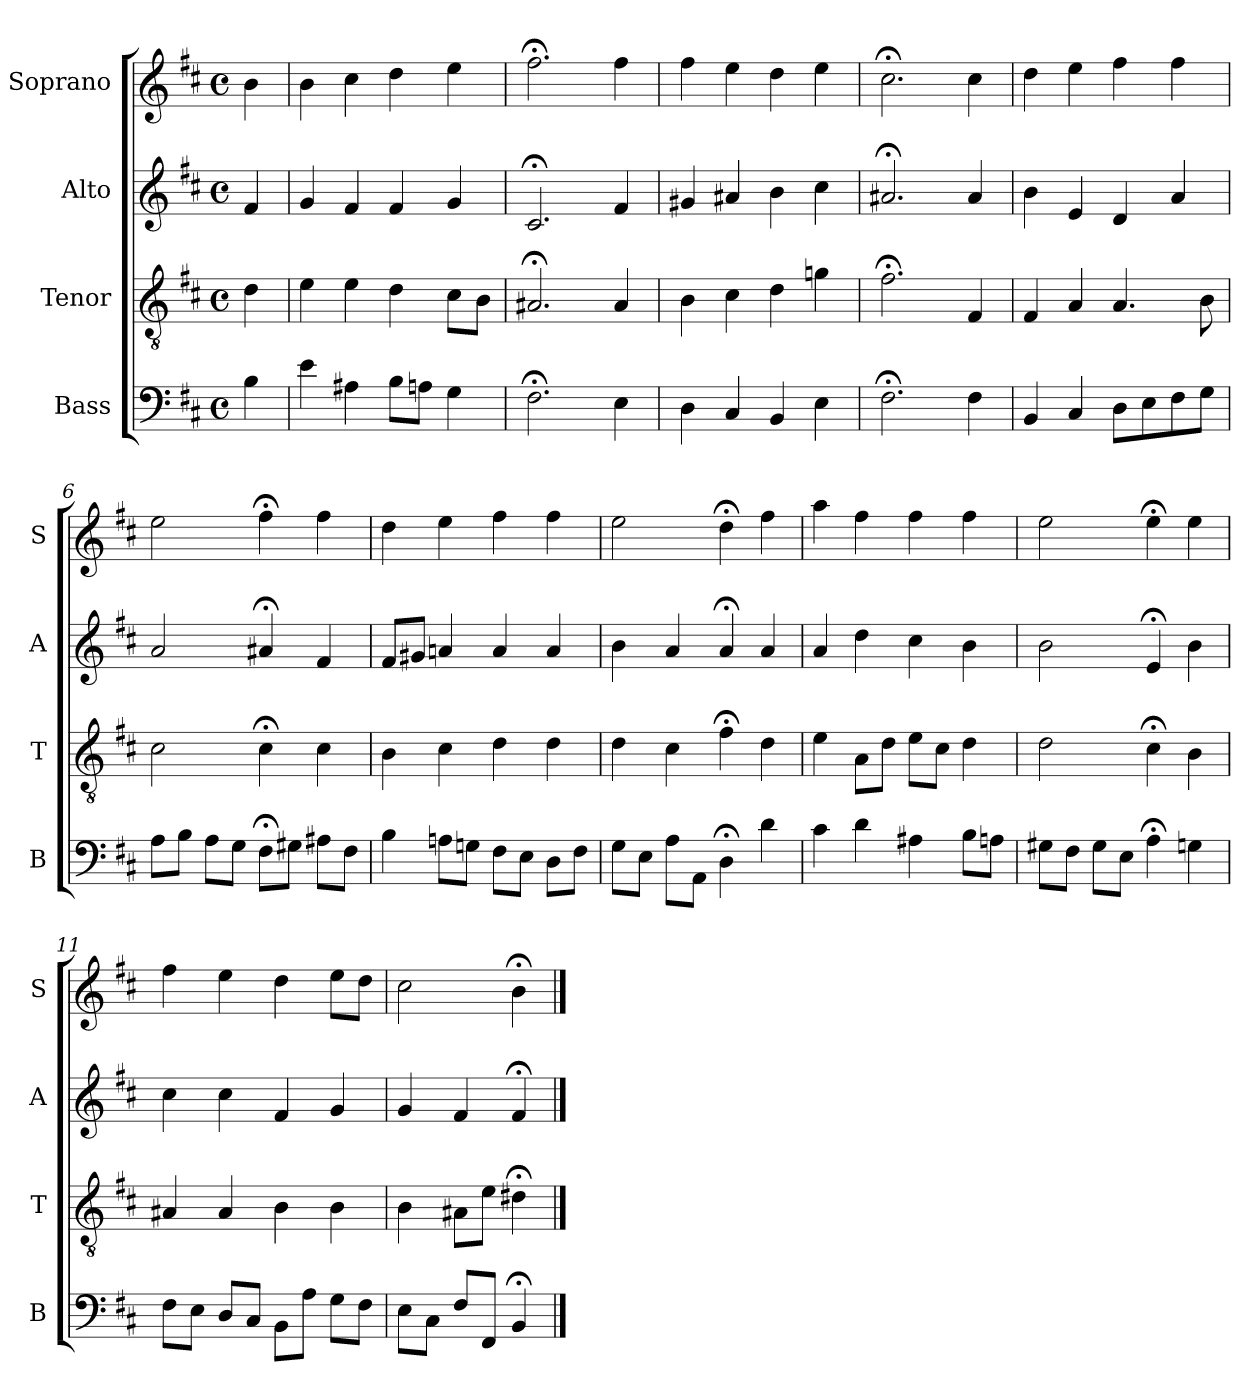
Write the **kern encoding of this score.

**kern	**kern	**kern	**kern
*part4	*part3	*part2	*part1
*staff4	*staff3	*staff2	*staff1
*I"Bass	*I"Tenor	*I"Alto	*I"Soprano
*I'B	*I'T	*I'A	*I'S
*clefF4	*clefGv2	*clefG2	*clefG2
*k[f#c#]	*k[f#c#]	*k[f#c#]	*k[f#c#]
*b:	*b:	*b:	*b:
*M4/4	*M4/4	*M4/4	*M4/4
*met(c)	*met(c)	*met(c)	*met(c)
*MM100	*MM100	*MM100	*MM100
=	=	=	=
4Bi	4di	4f#	4b
=1	=1	=1	=1
4ei	4ei	4g	4b
4A#X	4e	4f#	4cc#
8BL	4d	4f#	4dd
8AnJ	.	.	.
4G	8c#L	4g	4ee
.	8BJ	.	.
=2	=2	=2	=2
2.F#;<	2.A#X;<	2.c#;<	2.ff#;<
4E	4A#	4f#	4ff#
=3	=3	=3	=3
4D	4B	4g#X	4ff#
4C#	4c#	4a#X	4ee
4BB	4d	4b	4dd
4E	4gn	4cc#	4ee
=4	=4	=4	=4
2.F#;<	2.f#;<	2.a#X;<	2.cc#;<
4F#	4F#	4a#	4cc#
=5	=5	=5	=5
4BB	4F#	4b	4dd
4C#	4A	4e	4ee
8DL	4.A	4d	4ff#
8E	.	.	.
8F#	.	4a	4ff#
8GJ	8B	.	.
=6	=6	=6	=6
8AL	2c#	2a	2ee
8BJ	.	.	.
8AL	.	.	.
8GJ	.	.	.
8F#;<L	4c#;<	4a#X;<	4ff#;<
8G#XJ	.	.	.
8A#XL	4c#	4f#	4ff#
8F#J	.	.	.
=7	=7	=7	=7
4B	4B	8f#L	4dd
.	.	8g#XJ	.
8AnL	4c#	4an	4ee
8GnJ	.	.	.
8F#L	4d	4a	4ff#
8EJ	.	.	.
8DL	4d	4a	4ff#
8F#J	.	.	.
=8	=8	=8	=8
8GL	4d	4b	2ee
8EJ	.	.	.
8AL	4c#	4a	.
8AAJ	.	.	.
4D;<	4f#;<	4a;<	4dd;<
4d	4d	4a	4ff#
=9	=9	=9	=9
4c#	4e	4a	4aa
4d	8AL	4dd	4ff#
.	8dJ	.	.
4A#X	8eL	4cc#	4ff#
.	8c#J	.	.
8BL	4d	4b	4ff#
8AnJ	.	.	.
=10	=10	=10	=10
8G#XL	2d	2b	2ee
8F#J	.	.	.
8G#L	.	.	.
8EJ	.	.	.
4A;<	4c#;<	4e;<	4ee;<
4Gn	4B	4b	4ee
=11	=11	=11	=11
8F#L	4A#X	4cc#	4ff#
8EJ	.	.	.
8DL	4A#	4cc#	4ee
8C#J	.	.	.
8BBL	4B	4f#	4dd
8AJ	.	.	.
8GL	4B	4g	8eeL
8F#J	.	.	8ddJ
=12	=12	=12	=12
8EL	4B	4g	2cc#
8C#J	.	.	.
8F#L	8A#XL	4f#	.
8FF#J	8eJ	.	.
4BB;<	4d#X;<	4f#;<	4b;<
==	==	==	==
*-	*-	*-	*-
